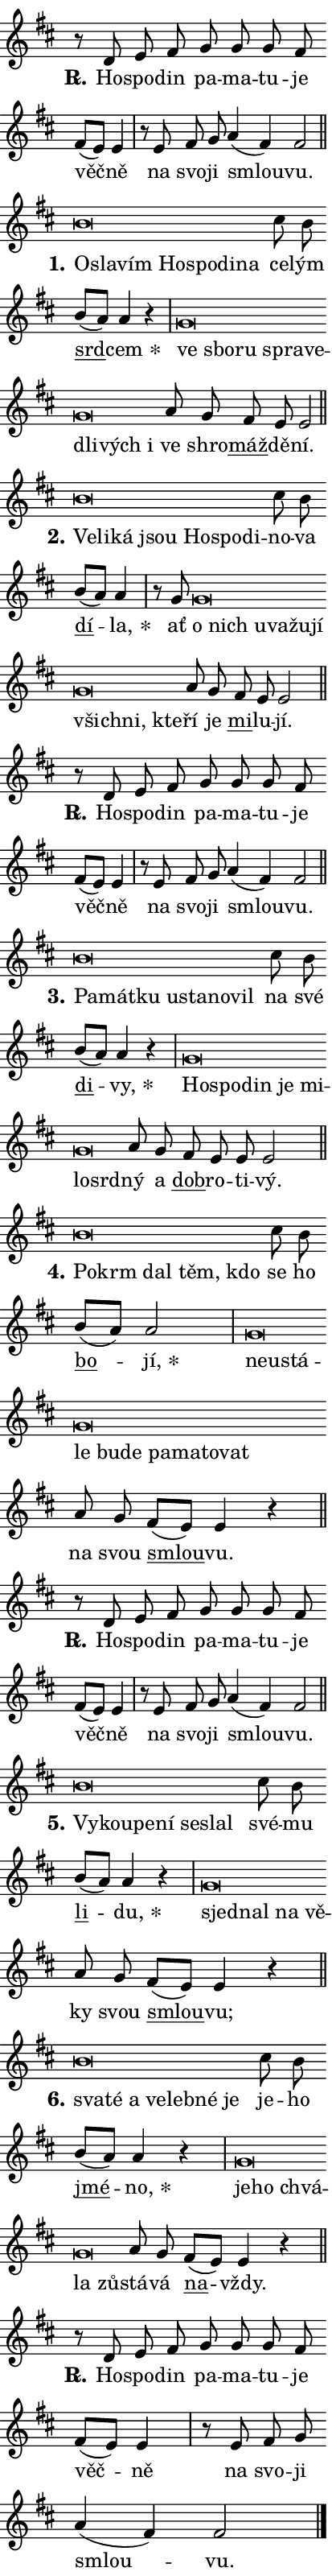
\version "2.24.0"
\header { tagline = "" }
\paper {
  indent = 0\cm
  top-margin = 0\cm
  right-margin = 0.13\cm % to fit lyric hyphens
  bottom-margin = 0\cm
  left-margin = 0\cm
  paper-width = 7\cm
  page-breaking = #ly:one-page-breaking
  system-system-spacing.basic-distance = #11
  score-system-spacing.basic-distance = #11
  ragged-last = ##f
}


%% Author: Thomas Morley
%% https://lists.gnu.org/archive/html/lilypond-user/2020-05/msg00002.html
#(define (line-position grob)
"Returns position of @var[grob} in current system:
   @code{'start}, if at first time-step
   @code{'end}, if at last time-step
   @code{'middle} otherwise
"
  (let* ((col (ly:item-get-column grob))
         (ln (ly:grob-object col 'left-neighbor))
         (rn (ly:grob-object col 'right-neighbor))
         (col-to-check-left (if (ly:grob? ln) ln col))
         (col-to-check-right (if (ly:grob? rn) rn col))
         (break-dir-left
           (and
             (ly:grob-property col-to-check-left 'non-musical #f)
             (ly:item-break-dir col-to-check-left)))
         (break-dir-right
           (and
             (ly:grob-property col-to-check-right 'non-musical #f)
             (ly:item-break-dir col-to-check-right))))
        (cond ((eqv? 1 break-dir-left) 'start)
              ((eqv? -1 break-dir-right) 'end)
              (else 'middle))))

#(define (tranparent-at-line-position vctor)
  (lambda (grob)
  "Relying on @code{line-position} select the relevant enry from @var{vctor}.
Used to determine transparency,"
    (case (line-position grob)
      ((end) (not (vector-ref vctor 0)))
      ((middle) (not (vector-ref vctor 1)))
      ((start) (not (vector-ref vctor 2))))))

noteHeadBreakVisibility =
#(define-music-function (break-visibility)(vector?)
"Makes @code{NoteHead}s transparent relying on @var{break-visibility}"
#{
  \override NoteHead.transparent =
    #(tranparent-at-line-position break-visibility)
#})

#(define delete-ledgers-for-transparent-note-heads
  (lambda (grob)
    "Reads whether a @code{NoteHead} is transparent.
If so this @code{NoteHead} is removed from @code{'note-heads} from
@var{grob}, which is supposed to be @code{LedgerLineSpanner}.
As a result ledgers are not printed for this @code{NoteHead}"
    (let* ((nhds-array (ly:grob-object grob 'note-heads))
           (nhds-list
             (if (ly:grob-array? nhds-array)
                 (ly:grob-array->list nhds-array)
                 '()))
           ;; Relies on the transparent-property being done before
           ;; Staff.LedgerLineSpanner.after-line-breaking is executed.
           ;; This is fragile ...
           (to-keep
             (remove
               (lambda (nhd)
                 (ly:grob-property nhd 'transparent #f))
               nhds-list)))
      ;; TODO find a better method to iterate over grob-arrays, similiar
      ;; to filter/remove etc for lists
      ;; For now rebuilt from scratch
      (set! (ly:grob-object grob 'note-heads)  '())
      (for-each
        (lambda (nhd)
          (ly:pointer-group-interface::add-grob grob 'note-heads nhd))
        to-keep))))

squashNotes = {
  \override NoteHead.X-extent = #'(-0.2 . 0.2)
  \override NoteHead.Y-extent = #'(-0.75 . 0)
  \override NoteHead.stencil =
    #(lambda (grob)
       (let ((pos (ly:grob-property grob 'staff-position)))
         (begin
           (if (< pos -7) (display "ERROR: Lower brevis then expected\n") (display "OK: Expected brevis position\n"))
           (if (<= pos -6) ly:text-interface::print ly:note-head::print))))
}
unSquashNotes = {
  \revert NoteHead.X-extent
  \revert NoteHead.Y-extent
  \revert NoteHead.stencil
}

hideNotes = \noteHeadBreakVisibility #begin-of-line-visible
unHideNotes = \noteHeadBreakVisibility #all-visible

% work-around for resetting accidentals
% https://lilypond.org/doc/v2.23/Documentation/notation/displaying-rhythms#unmetered-music
cadenzaMeasure = {
  \cadenzaOff
  \partial 1024 s1024
  \cadenzaOn
}

#(define-markup-command (accent layout props text) (markup?)
  "Underline accented syllable"
  (interpret-markup layout props
    #{\markup \override #'(offset . 4.3) \underline { #text }#}))

responsum = \markup \concat {
  "R" \hspace #-1.05 \path #0.1 #'((moveto 0 0.07) (lineto 0.9 0.8)) \hspace #0.05 "."
}

spaceSize = #0.6828661417322834 % exact space size for TeX Gyre Schola

\layout {
  \context {
    \Staff
    \remove "Time_signature_engraver"
    \override LedgerLineSpanner.after-line-breaking = #delete-ledgers-for-transparent-note-heads
  }
  \context {
    \Lyrics {
      \override LyricSpace.minimum-distance = \spaceSize
      \override LyricText.font-name = #"TeX Gyre Schola"
      \override LyricText.font-size = 1
      \override StanzaNumber.font-name = #"TeX Gyre Schola Bold"
      \override StanzaNumber.font-size = 1
    }
  }
  \context {
    \Score 
    \override NoteHead.text =
      #(lambda (grob) 
        (let ((pos (ly:grob-property grob 'staff-position)))
          #{\markup {
            \combine
              \halign #-0.55 \raise #(if (= pos -6) 0 0.5) \override #'(thickness . 2) \draw-line #'(3.2 . 0)
              \musicglyph "noteheads.sM1"
          }#}))
  }
}

% magnetic-lyrics.ily
%
%   written by
%     Jean Abou Samra <jean@abou-samra.fr>
%     Werner Lemberg <wl@gnu.org>
%
%   adapted by
%     Jiri Hon <jiri.hon@gmail.com>
%
% Version 2022-Apr-15

% https://www.mail-archive.com/lilypond-user@gnu.org/msg149350.html

#(define (Left_hyphen_pointer_engraver context)
   "Collect syllable-hyphen-syllable occurrences in lyrics and store
them in properties.  This engraver only looks to the left.  For
example, if the lyrics input is @code{foo -- bar}, it does the
following.

@itemize @bullet
@item
Set the @code{text} property of the @code{LyricHyphen} grob between
@q{foo} and @q{bar} to @code{foo}.

@item
Set the @code{left-hyphen} property of the @code{LyricText} grob with
text @q{foo} to the @code{LyricHyphen} grob between @q{foo} and
@q{bar}.
@end itemize

Use this auxiliary engraver in combination with the
@code{lyric-@/text::@/apply-@/magnetic-@/offset!} hook."
   (let ((hyphen #f)
         (text #f))
     (make-engraver
      (acknowledgers
       ((lyric-syllable-interface engraver grob source-engraver)
        (set! text grob)))
      (end-acknowledgers
       ((lyric-hyphen-interface engraver grob source-engraver)
        ;(when (not (grob::has-interface grob 'lyric-space-interface))
          (set! hyphen grob)));)
      ((stop-translation-timestep engraver)
       (when (and text hyphen)
         (ly:grob-set-object! text 'left-hyphen hyphen))
       (set! text #f)
       (set! hyphen #f)))))

#(define (lyric-text::apply-magnetic-offset! grob)
   "If the space between two syllables is less than the value in
property @code{LyricText@/.details@/.squash-threshold}, move the right
syllable to the left so that it gets concatenated with the left
syllable.

Use this function as a hook for
@code{LyricText@/.after-@/line-@/breaking} if the
@code{Left_@/hyphen_@/pointer_@/engraver} is active."
   (let ((hyphen (ly:grob-object grob 'left-hyphen #f)))
     (when hyphen
       (let ((left-text (ly:spanner-bound hyphen LEFT)))
         (when (grob::has-interface left-text 'lyric-syllable-interface)
           (let* ((common (ly:grob-common-refpoint grob left-text X))
                  (this-x-ext (ly:grob-extent grob common X))
                  (left-x-ext
                   (begin
                     ;; Trigger magnetism for left-text.
                     (ly:grob-property left-text 'after-line-breaking)
                     (ly:grob-extent left-text common X)))
                  ;; `delta` is the gap width between two syllables.
                  (delta (- (interval-start this-x-ext)
                            (interval-end left-x-ext)))
                  (details (ly:grob-property grob 'details))
                  (threshold (assoc-get 'squash-threshold details 0.2)))
             (when (< delta threshold)
               (let* (;; We have to manipulate the input text so that
                      ;; ligatures crossing syllable boundaries are not
                      ;; disabled.  For languages based on the Latin
                      ;; script this is essentially a beautification.
                      ;; However, for non-Western scripts it can be a
                      ;; necessity.
                      (lt (ly:grob-property left-text 'text))
                      (rt (ly:grob-property grob 'text))
                      (is-space (grob::has-interface hyphen 'lyric-space-interface))
                      (space (if is-space " " ""))
                      (extra-delta (if is-space spaceSize 0))
                      ;; Append new syllable.
                      (ltrt-space (if (and (string? lt) (string? rt))
                                (string-append lt space rt)
                                (make-concat-markup (list lt space rt))))
                      ;; Right-align `ltrt` to the right side.
                      (ltrt-space-markup (grob-interpret-markup
                               grob
                               (make-translate-markup
                                (cons (interval-length this-x-ext) 0)
                                (make-right-align-markup ltrt-space)))))
                 (begin
                   ;; Don't print `left-text`.
                   (ly:grob-set-property! left-text 'stencil #f)
                   ;; Set text and stencil (which holds all collected
                   ;; syllables so far) and shift it to the left.
                   (ly:grob-set-property! grob 'text ltrt-space)
                   (ly:grob-set-property! grob 'stencil ltrt-space-markup)
                   (ly:grob-translate-axis! grob (- (- delta extra-delta)) X))))))))))


#(define (lyric-hyphen::displace-bounds-first grob)
   ;; Make very sure this callback isn't triggered too early.
   (let ((left (ly:spanner-bound grob LEFT))
         (right (ly:spanner-bound grob RIGHT)))
     (ly:grob-property left 'after-line-breaking)
     (ly:grob-property right 'after-line-breaking)
     (ly:lyric-hyphen::print grob)))

squashThreshold = #0.4

\layout {
  \context {
    \Lyrics
    \consists #Left_hyphen_pointer_engraver
    \override LyricText.after-line-breaking =
      #lyric-text::apply-magnetic-offset!
    \override LyricHyphen.stencil = #lyric-hyphen::displace-bounds-first
    \override LyricText.details.squash-threshold = \squashThreshold
    \override LyricHyphen.minimum-distance = 0
    \override LyricHyphen.minimum-length = \squashThreshold
  }
}

squashText = \override LyricText.details.squash-threshold = 9999
unSquashText = \override LyricText.details.squash-threshold = \squashThreshold

leftText = \override LyricText.self-alignment-X = #LEFT
unLeftText = \revert LyricText.self-alignment-X

starOffset = #(lambda (grob) 
                (let ((x_offset (ly:self-alignment-interface::aligned-on-x-parent grob)))
                  (if (= x_offset 0) 0 (+ x_offset 1.2))))

star = #(define-music-function (syllable)(string?)
"Append star separator at the end of a syllable"
#{
  \once \override LyricText.X-offset = #starOffset
  \lyricmode { \markup {
    #syllable
    \override #'((font-name . "TeX Gyre Schola Bold")) \hspace #0.2 \lower #0.65 \larger "*"
  } }
#})

starAccent = #(define-music-function (syllable)(string?)
"Append star separator at the end of a syllable and make accent"
#{
  \once \override LyricText.X-offset = #starOffset
  \lyricmode { \markup {
    \accent #syllable
    \override #'((font-name . "TeX Gyre Schola Bold")) \hspace #0.2 \lower #0.65 \larger "*"
  } }
#})

breath = #(define-music-function (syllable)(string?)
"Append breathing indicator at the end of a syllable"
#{
  \lyricmode { \markup { #syllable "+" } }
#})

optionalBreath = #(define-music-function (syllable)(string?)
"Append optional breathing indicator at the end of a syllable"
#{
  \lyricmode { \markup { #syllable "(+)" } }
#})


\score {
    <<
        \new Voice = "melody" { \cadenzaOn \key d \major \relative { r8 d' e fis g g g fis \bar "" fis[( e)] e4 \cadenzaMeasure \bar "|" r8 e fis g \bar "" a4( fis) fis2 \cadenzaMeasure \bar "||" \break } }
        \new Lyrics \lyricsto "melody" { \lyricmode { \set stanza = \responsum
Ho -- spo -- din pa -- ma -- tu -- je věč -- ně na svo -- ji smlou -- vu. } }
    >>
    \layout {}
}

\score {
    <<
        \new Voice = "melody" { \cadenzaOn \key d \major \relative { \squashNotes b'\breve*1/16 \hideNotes \breve*1/16 \bar "" \breve*1/16 \bar "" \breve*1/16 \bar "" \breve*1/16 \bar "" \breve*1/16 \breve*1/16 \bar "" \unHideNotes \unSquashNotes cis8 b \bar "" b[( a)] a4 r \cadenzaMeasure \bar "|" \squashNotes g\breve*1/16 \hideNotes \breve*1/16 \bar "" \breve*1/16 \bar "" \breve*1/16 \bar "" \breve*1/16 \bar "" \breve*1/16 \bar "" \breve*1/16 \breve*1/16 \bar "" \unHideNotes \unSquashNotes a8 g \bar "" fis e e2 \cadenzaMeasure \bar "||" \break } }
        \new Lyrics \lyricsto "melody" { \lyricmode { \set stanza = "1."
\leftText O -- \squashText sla -- vím Ho -- spo -- di -- na \unLeftText \unSquashText ce -- lým \markup \accent srd -- \star cem \leftText ve \squashText sbo -- ru spra -- ve -- dli -- vých i \unLeftText \unSquashText ve shro -- \markup \accent máž -- dě -- ní. } }
    >>
    \layout {}
}

\score {
    <<
        \new Voice = "melody" { \cadenzaOn \key d \major \relative { \squashNotes b'\breve*1/16 \hideNotes \breve*1/16 \bar "" \breve*1/16 \bar "" \breve*1/16 \bar "" \breve*1/16 \bar "" \breve*1/16 \breve*1/16 \bar "" \unHideNotes \unSquashNotes cis8 b \bar "" b[( a)] a4 \cadenzaMeasure \bar "|" r8 g8 \squashNotes g\breve*1/16 \hideNotes \breve*1/16 \bar "" \breve*1/16 \bar "" \breve*1/16 \bar "" \breve*1/16 \bar "" \breve*1/16 \bar "" \breve*1/16 \bar "" \breve*1/16 \breve*1/16 \bar "" \unHideNotes \unSquashNotes a8 g \bar "" fis e e2 \cadenzaMeasure \bar "||" \break } }
        \new Lyrics \lyricsto "melody" { \lyricmode { \set stanza = "2."
\leftText Ve -- \squashText li -- ká jsou Ho -- spo -- di -- \unLeftText \unSquashText no -- va \markup \accent dí -- \star la, ať \leftText o \squashText nich u -- va -- žu -- jí všich -- ni, kte -- \unLeftText \unSquashText ří je \markup \accent mi -- lu -- jí. } }
    >>
    \layout {}
}

\score {
    <<
        \new Voice = "melody" { \cadenzaOn \key d \major \relative { r8 d' e fis g g g fis \bar "" fis[( e)] e4 \cadenzaMeasure \bar "|" r8 e fis g \bar "" a4( fis) fis2 \cadenzaMeasure \bar "||" \break } }
        \new Lyrics \lyricsto "melody" { \lyricmode { \set stanza = \responsum
Ho -- spo -- din pa -- ma -- tu -- je věč -- ně na svo -- ji smlou -- vu. } }
    >>
    \layout {}
}

\score {
    <<
        \new Voice = "melody" { \cadenzaOn \key d \major \relative { \squashNotes b'\breve*1/16 \hideNotes \breve*1/16 \bar "" \breve*1/16 \bar "" \breve*1/16 \bar "" \breve*1/16 \bar "" \breve*1/16 \breve*1/16 \bar "" \unHideNotes \unSquashNotes cis8 b \bar "" b[( a)] a4 r \cadenzaMeasure \bar "|" \squashNotes g\breve*1/16 \hideNotes \breve*1/16 \bar "" \breve*1/16 \bar "" \breve*1/16 \bar "" \breve*1/16 \bar "" \breve*1/16 \breve*1/16 \bar "" \unHideNotes \unSquashNotes a8 g \bar "" fis e e e2 \cadenzaMeasure \bar "||" \break } }
        \new Lyrics \lyricsto "melody" { \lyricmode { \set stanza = "3."
\leftText Pa -- \squashText mát -- ku u -- sta -- no -- vil \unLeftText \unSquashText na své \markup \accent di -- \star vy, \leftText Ho -- \squashText spo -- din je mi -- lo -- srd -- \unLeftText \unSquashText ný a \markup \accent dob -- ro -- ti -- vý. } }
    >>
    \layout {}
}

\score {
    <<
        \new Voice = "melody" { \cadenzaOn \key d \major \relative { \squashNotes b'\breve*1/16 \hideNotes \breve*1/16 \bar "" \breve*1/16 \bar "" \breve*1/16 \breve*1/16 \bar "" \unHideNotes \unSquashNotes cis8 b \bar "" b[( a)] a2 \cadenzaMeasure \bar "|" \squashNotes g\breve*1/16 \hideNotes \breve*1/16 \bar "" \breve*1/16 \bar "" \breve*1/16 \bar "" \breve*1/16 \bar "" \breve*1/16 \bar "" \breve*1/16 \bar "" \breve*1/16 \bar "" \breve*1/16 \breve*1/16 \bar "" \unHideNotes \unSquashNotes a8 g \bar "" fis[( e)] e4 r \cadenzaMeasure \bar "||" \break } }
        \new Lyrics \lyricsto "melody" { \lyricmode { \set stanza = "4."
\leftText Po -- \squashText krm dal těm, kdo \unLeftText \unSquashText se ho \markup \accent bo -- \star jí, \leftText ne -- \squashText u -- stá -- le bu -- de pa -- ma -- to -- vat \unLeftText \unSquashText na svou \markup \accent smlou -- vu. } }
    >>
    \layout {}
}

\score {
    <<
        \new Voice = "melody" { \cadenzaOn \key d \major \relative { r8 d' e fis g g g fis \bar "" fis[( e)] e4 \cadenzaMeasure \bar "|" r8 e fis g \bar "" a4( fis) fis2 \cadenzaMeasure \bar "||" \break } }
        \new Lyrics \lyricsto "melody" { \lyricmode { \set stanza = \responsum
Ho -- spo -- din pa -- ma -- tu -- je věč -- ně na svo -- ji smlou -- vu. } }
    >>
    \layout {}
}

\score {
    <<
        \new Voice = "melody" { \cadenzaOn \key d \major \relative { \squashNotes b'\breve*1/16 \hideNotes \breve*1/16 \bar "" \breve*1/16 \bar "" \breve*1/16 \bar "" \breve*1/16 \breve*1/16 \bar "" \unHideNotes \unSquashNotes cis8 b \bar "" b[( a)] a4 r \cadenzaMeasure \bar "|" \squashNotes g\breve*1/16 \hideNotes \breve*1/16 \bar "" \breve*1/16 \breve*1/16 \bar "" \unHideNotes \unSquashNotes a8 g \bar "" fis[( e)] e4 r \cadenzaMeasure \bar "||" \break } }
        \new Lyrics \lyricsto "melody" { \lyricmode { \set stanza = "5."
\leftText Vy -- \squashText kou -- pe -- ní se -- slal \unLeftText \unSquashText své -- mu \markup \accent li -- \star du, \leftText sjed -- \squashText nal na vě -- \unLeftText \unSquashText ky svou \markup \accent smlou -- vu; } }
    >>
    \layout {}
}

\score {
    <<
        \new Voice = "melody" { \cadenzaOn \key d \major \relative { \squashNotes b'\breve*1/16 \hideNotes \breve*1/16 \bar "" \breve*1/16 \bar "" \breve*1/16 \bar "" \breve*1/16 \bar "" \breve*1/16 \breve*1/16 \bar "" \unHideNotes \unSquashNotes cis8 b \bar "" b[( a)] a4 r \cadenzaMeasure \bar "|" \squashNotes g\breve*1/16 \hideNotes \breve*1/16 \bar "" \breve*1/16 \bar "" \breve*1/16 \breve*1/16 \bar "" \unHideNotes \unSquashNotes a8 g \bar "" fis[( e)] e4 r \cadenzaMeasure \bar "||" \break } }
        \new Lyrics \lyricsto "melody" { \lyricmode { \set stanza = "6."
\leftText sva -- \squashText té a ve -- leb -- né je \unLeftText \unSquashText je -- ho \markup \accent jmé -- \star no, \leftText je -- \squashText ho chvá -- la zů -- \unLeftText \unSquashText stá -- vá \markup \accent na -- vždy. } }
    >>
    \layout {}
}

\score {
    <<
        \new Voice = "melody" { \cadenzaOn \key d \major \relative { r8 d' e fis g g g fis \bar "" fis[( e)] e4 \cadenzaMeasure \bar "|" r8 e fis g \bar "" a4( fis) fis2 \cadenzaMeasure \bar "||" \break } \bar "|." }
        \new Lyrics \lyricsto "melody" { \lyricmode { \set stanza = \responsum
Ho -- spo -- din pa -- ma -- tu -- je věč -- ně na svo -- ji smlou -- vu. } }
    >>
    \layout {}
}
